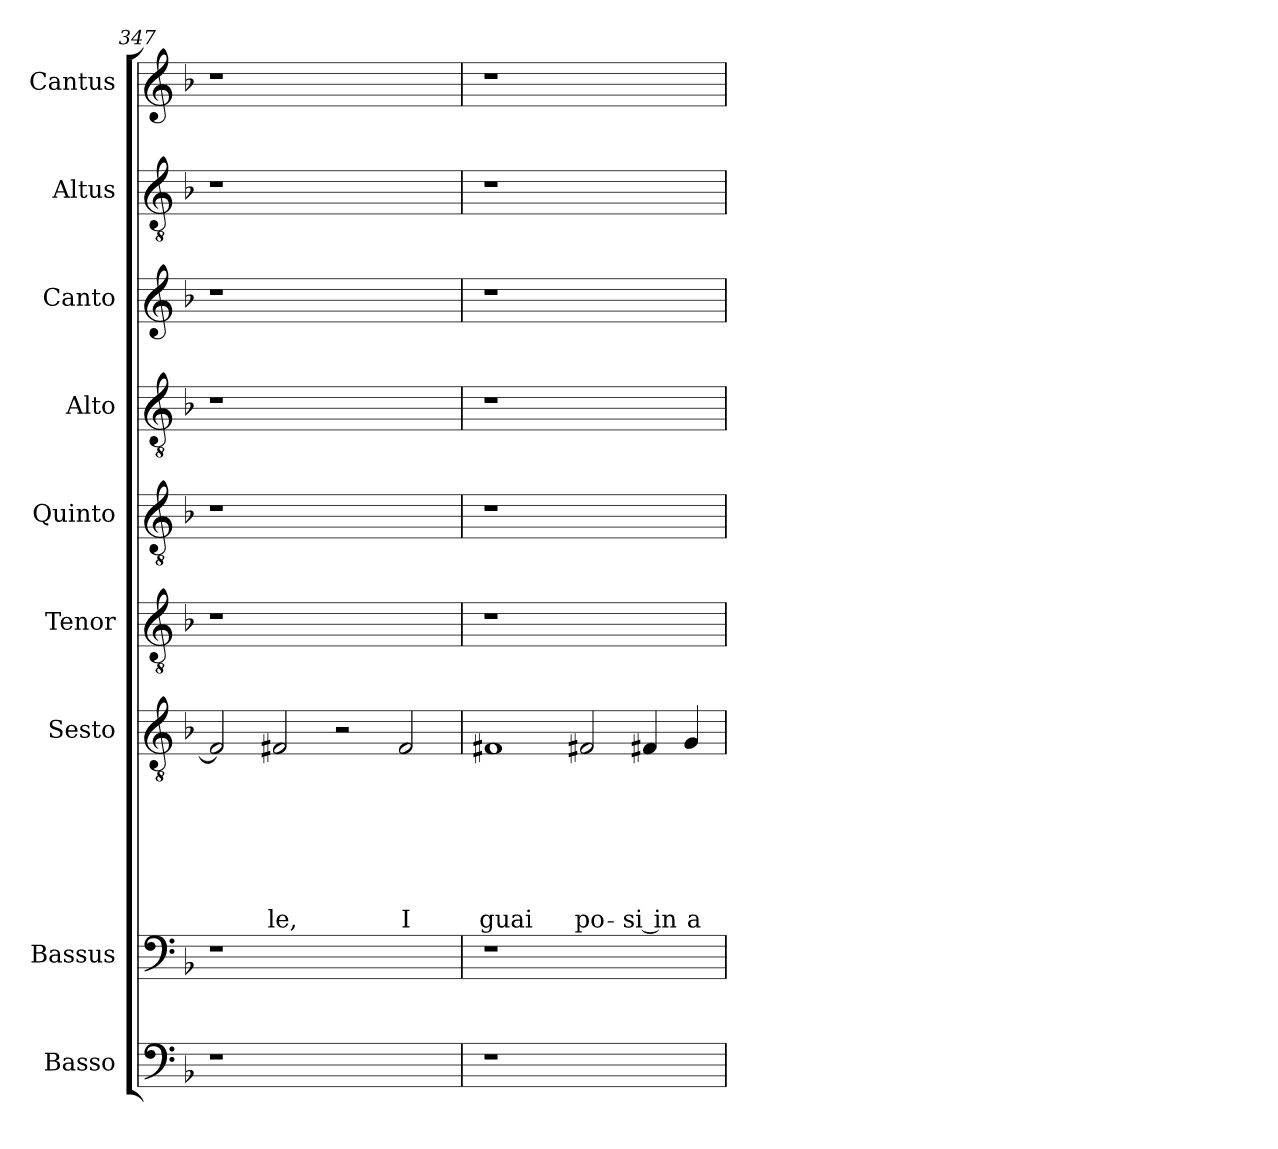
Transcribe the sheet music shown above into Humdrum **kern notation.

**kern	**kern	**kern	**text	**text	**text	**text	**text	**text	**text	**kern	**kern	**kern	**kern	**kern	**kern
*part9	*part8	*part7	*part7	*part7	*part7	*part7	*part7	*part7	*part7	*part6	*part5	*part4	*part3	*part2	*part1
*staff9	*staff8	*staff7	*staff7	*staff7	*staff7	*staff7	*staff7	*staff7	*staff7	*staff6	*staff5	*staff4	*staff3	*staff2	*staff1
*I"Basso	*I"Bassus	*I"Sesto	*	*	*	*	*	*	*	*I"Tenor	*I"Quinto	*I"Alto	*I"Canto	*I"Altus	*I"Cantus
*	*	*I'Sesto	*	*	*	*	*	*	*	*I'Tenor	*I'Quinto	*I'Alto	*I'Canto	*I'Altus	*I'Cantus
*clefF4	*clefF4	*clefGv2	*	*	*	*	*	*	*	*clefGv2	*clefGv2	*clefGv2	*clefG2	*clefGv2	*clefG2
*k[b-]	*k[b-]	*k[b-]	*	*	*	*	*	*	*	*k[b-]	*k[b-]	*k[b-]	*k[b-]	*k[b-]	*k[b-]
*F:	*F:	*F:	*	*	*	*	*	*	*	*F:	*F:	*F:	*F:	*F:	*F:
=347	=347	=347	=347	=347	=347	=347	=347	=347	=347	=347	=347	=347	=347	=347	=347
1r	1r	2F#i/]	.	.	.	.	.	.	.	1r	1r	1r	1r	1r	1r
!	!	!	!	!	!	!	!	!	!LO:LY:b	!	!	!	!	!	!
.	.	2F#X/	.	.	.	.	.	.	-le,	.	.	.	.	.	.
1ryy	1ryy	2r	.	.	.	.	.	.	.	1ryy	1ryy	1ryy	1ryy	1ryy	1ryy
!	!	!	!	!	!	!	!	!	!LO:LY:b	!	!	!	!	!	!
.	.	2F#/	.	.	.	.	.	.	I	.	.	.	.	.	.
=348	=348	=348	=348	=348	=348	=348	=348	=348	=348	=348	=348	=348	=348	=348	=348
!	!	!	!	!	!	!	!	!	!LO:LY:b	!	!	!	!	!	!
1r	1r	1F#X	.	.	.	.	.	.	guai	1r	1r	1r	1r	1r	1r
!	!	!	!	!	!	!	!	!	!LO:LY:b	!	!	!	!	!	!
1ryy	1ryy	2F#X/	.	.	.	.	.	.	po-	1ryy	1ryy	1ryy	1ryy	1ryy	1ryy
!	!	!	!	!	!	!	!	!	!LO:LY:b:rj	!	!	!	!	!	!
.	.	4F#X/	.	.	.	.	.	.	-si in	.	.	.	.	.	.
!	!	!	!	!	!	!	!	!	!LO:LY:b	!	!	!	!	!	!
.	.	4G/	.	.	.	.	.	.	a-	.	.	.	.	.	.
=	=	=	=	=	=	=	=	=	=	=	=	=	=	=	=
*-	*-	*-	*-	*-	*-	*-	*-	*-	*-	*-	*-	*-	*-	*-	*-
